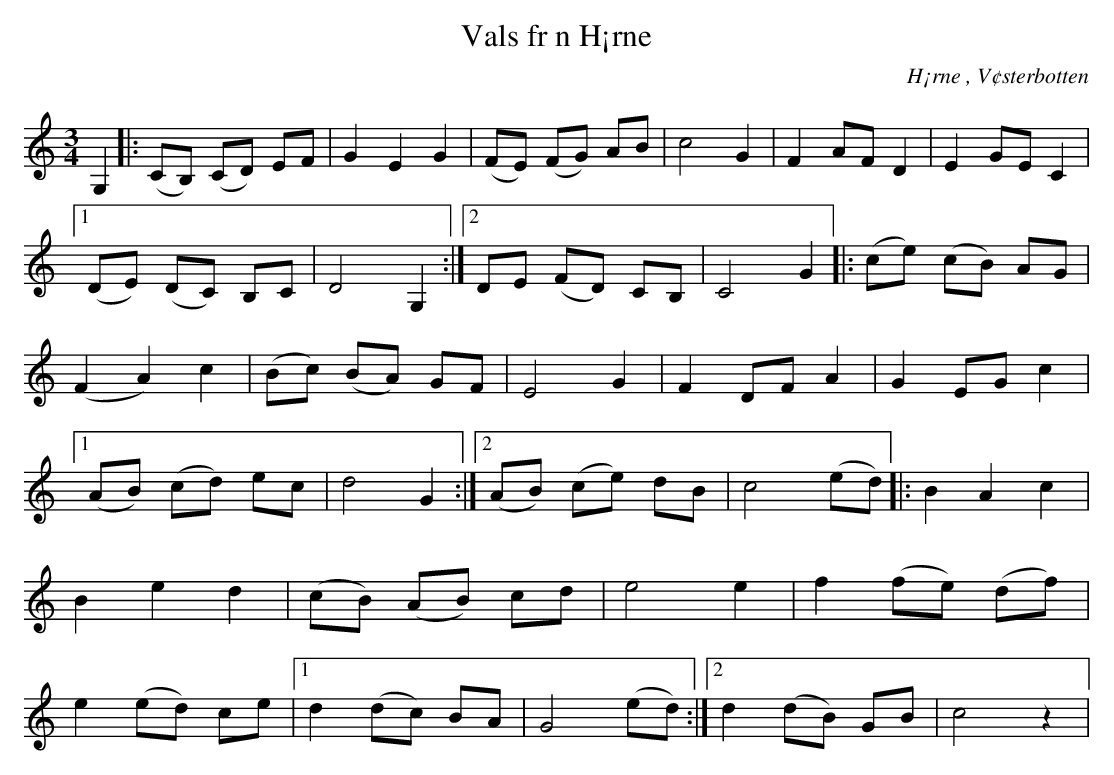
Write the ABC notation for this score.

X:1
T:Vals fr n H¡rne
O:H¡rne , V¢sterbotten
M:3/4
L:1/8
K:C
G,2|: (CB,) (CD) EF| G2 E2 G2 | (FE) (FG) AB | c4 G2 | F2 AF D2 | E2 GE C2 |1 (DE) (DC) B,C | D4 G,2:|2 DE (FD) CB,|C4 G2|: (ce) (cB) AG | (F2 A2) c2 | (Bc) (BA) GF | E4 G2 | F2 DF A2 | G2 EG c2 |1 (AB) (cd) ec | d4 G2 :|2 (AB) (ce) dB | c4 (ed) |: B2 A2 c2 | B2 e2 d2| (cB) (AB) cd | e4 e2| f2 (fe) (df)| e2 (ed) ce|1 d2 (dc) BA | G4 (ed) :|2 d2 (dB) GB | c4 z2|
